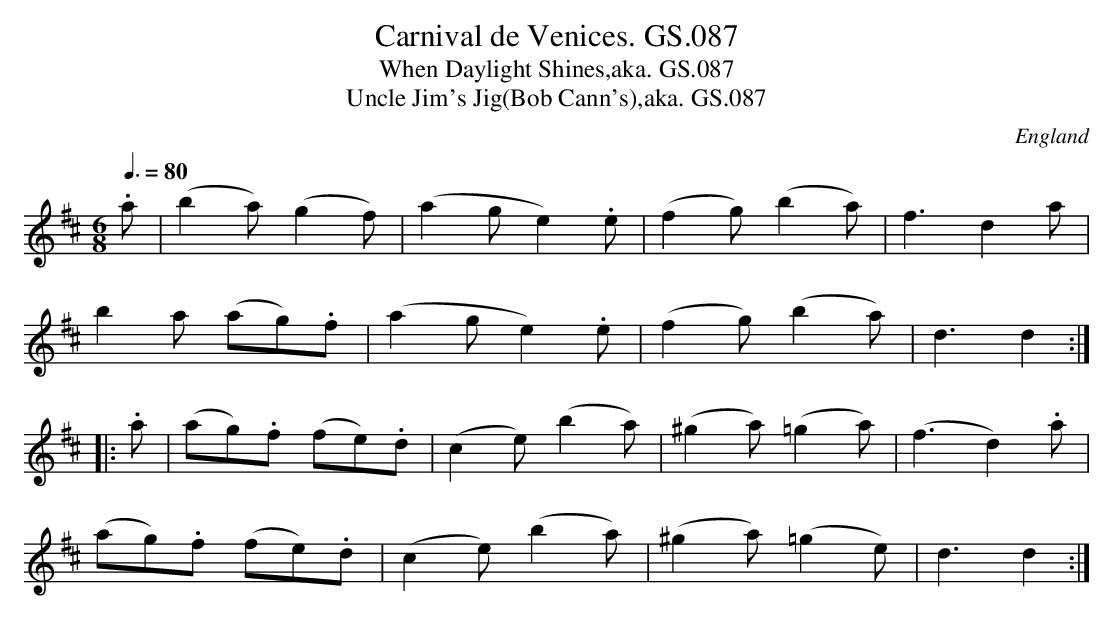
X:1
T:Carnival de Venices. GS.087
T:When Daylight Shines,aka. GS.087
T:Uncle Jim's Jig(Bob Cann's),aka. GS.087
L:1/8
M:6/8
O:England
Q:3/8=80
K:D major
.a | (b2a)(g2f) | (a2ge2).e | (f2g) (b2a) | f3 d2 a |!
b2 a (ag).f | (a2ge2).e | (f2g)(b2a) | d3 d2 :|!
|: .a | (ag).f (fe).d |(c2e) (b2a) | (^g2a)(=g2a) | (f3 d2) .a |!
(ag).f (fe).d | (c2e) (b2a) |(^g2a) (=g2e) | d3d2:|
